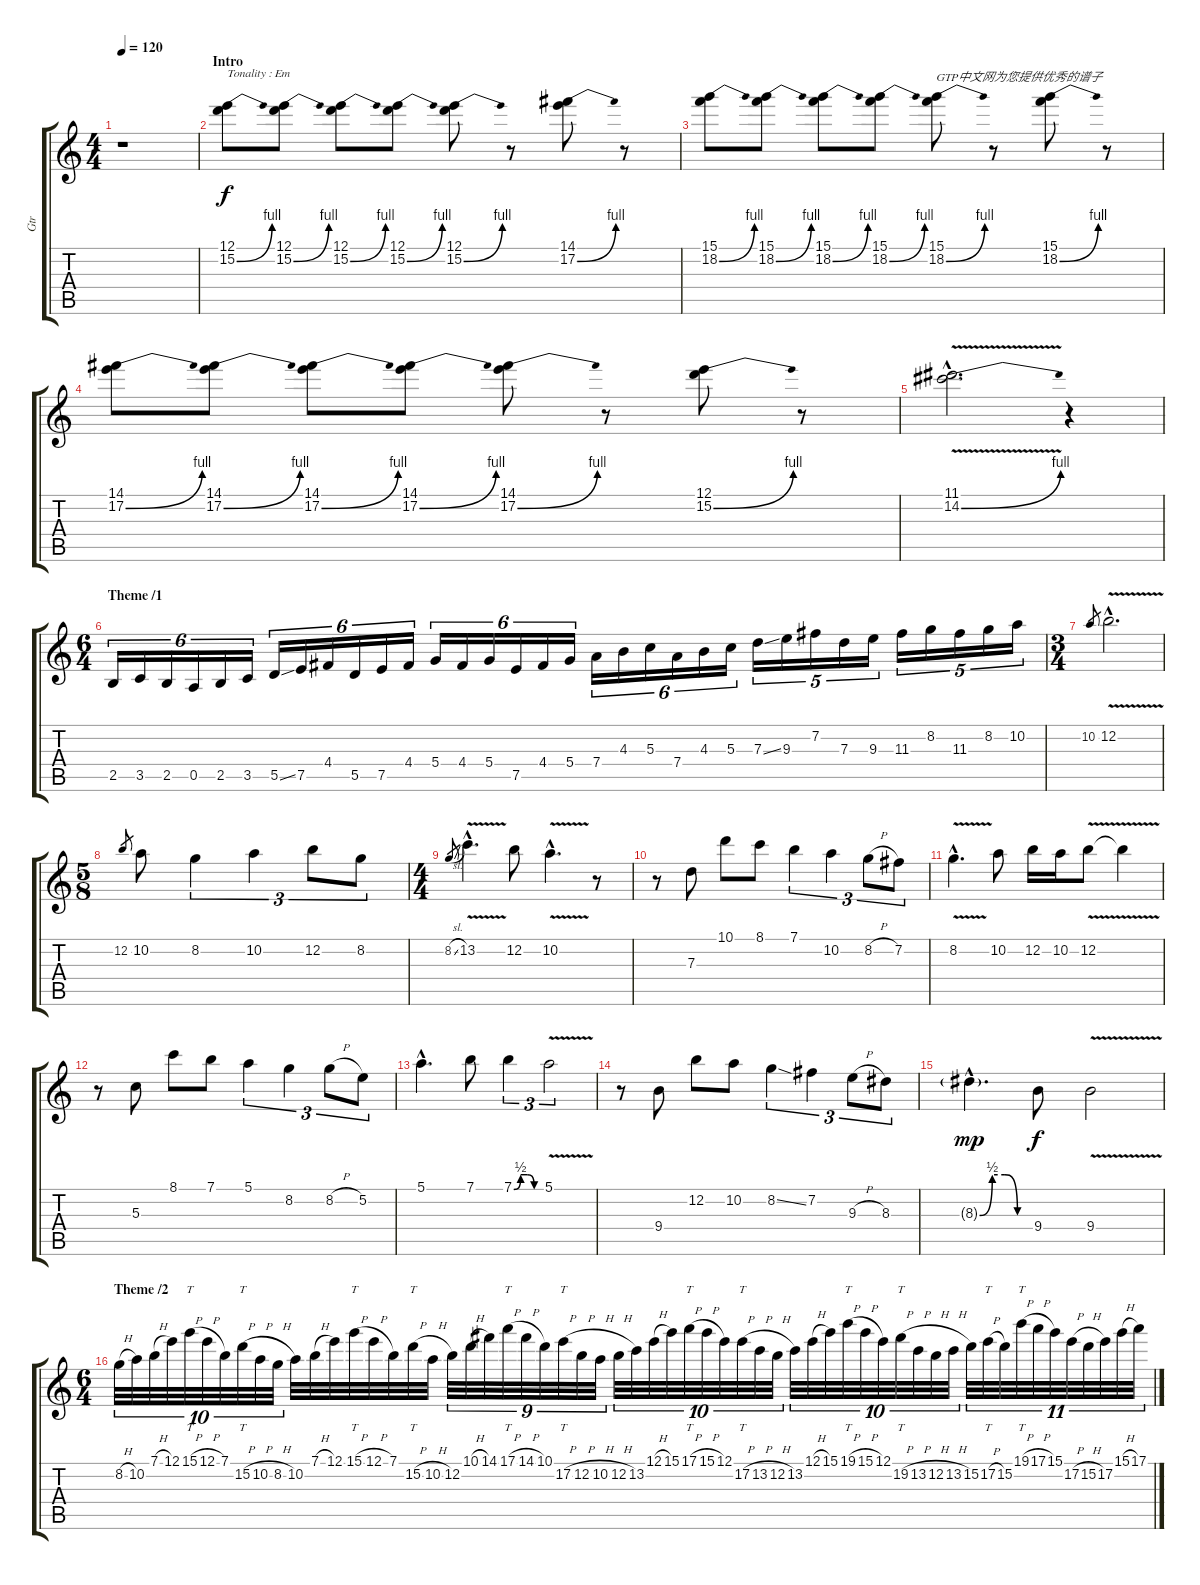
\track ("Gtr" "Gtr") {instrument overdrivenguitar}
\staff {score tabs}
\tuning (E4 B3 G3 D3 A2 E2) {hide}
\ts (4 4)
\tempo 120
\clef g2
\ks c
r.1{dy f instrument overdrivenguitar} |
\section ("" "Intro")
(12.1 15.2{be (bend 0 0 60 4)}).8{txt "Tonality : Em"} (12.1 15.2{be (bend 0 0 60 4)}).8 (12.1 15.2{be (bend 0 0 60 4)}).8 (12.1 15.2{be (bend 0 0 60 4)}).8 (12.1 15.2{be (bend 0 0 60 4)}).8 r.8 (14.1 17.2{be (bend 0 0 60 4)}).8 r.8 |
(15.1 18.2{be (bend 0 0 60 4)}).8 (15.1 18.2{be (bend 0 0 60 4)}).8 (15.1 18.2{be (bend 0 0 60 4)}).8 (15.1 18.2{be (bend 0 0 60 4)}).8 (15.1 18.2{be (bend 0 0 60 4)}).8{txt "GTP中文网为您提供优秀的谱子"} r.8 (15.1 18.2{be (bend 0 0 60 4)}).8 r.8 |
(14.1 17.2{be (bend 0 0 60 4)}).8 (14.1 17.2{be (bend 0 0 60 4)}).8 (14.1 17.2{be (bend 0 0 60 4)}).8 (14.1 17.2{be (bend 0 0 60 4)}).8 (14.1 17.2{be (bend 0 0 60 4)}).8 r.8 (12.1 15.2{be (bend 0 0 60 4)}).8 r.8 |
(11.1{v hac} 14.2{be (bend 0 0 60 4) v hac}).2{d} r.4 |
\ts (6 4)
\section ("" "Theme /1")
2.5.16{tu (6 4)} 3.5.16{tu (6 4)} 2.5.16{tu (6 4)} 0.5.16{tu (6 4)} 2.5.16{tu (6 4)} 3.5.16{tu (6 4)} 5.5{ss}.16{tu (6 4)} 7.5.16{tu (6 4)} 4.4.16{tu (6 4)} 5.5.16{tu (6 4)} 7.5.16{tu (6 4)} 4.4.16{tu (6 4)} 5.4.16{tu (6 4)} 4.4.16{tu (6 4)} 5.4.16{tu (6 4)} 7.5.16{tu (6 4)} 4.4.16{tu (6 4)} 5.4.16{tu (6 4)} 7.4.16{tu (6 4)} 4.3.16{tu (6 4)} 5.3.16{tu (6 4)} 7.4.16{tu (6 4)} 4.3.16{tu (6 4)} 5.3.16{tu (6 4)} 7.3{ss}.16{tu (5 4)} 9.3.16{tu (5 4)} 7.2.16{tu (5 4)} 7.3.16{tu (5 4)} 9.3.16{tu (5 4)} 11.3.16{tu (5 4)} 8.2.16{tu (5 4)} 11.3.16{tu (5 4)} 8.2.16{tu (5 4)} 10.2.16{tu (5 4)} |
\ts (3 4)
10.2.8{gr} 12.2{v hac}.2{d} |
\ts (5 8)
12.2.8{gr} 10.2.8 8.2.4{tu (3 2)} 10.2.4{tu (3 2)} 12.2.8{tu (3 2)} 8.2.8{tu (3 2)} |
\ts (4 4)
8.2{sl}.8{gr} 13.2{v hac}.4{d} 12.2.8 10.2{v hac}.4{d} r.8 |
r.8 7.3.8 10.1.8 8.1.8 7.1.4{tu (3 2)} 10.2.4{tu (3 2)} 8.2{h}.8{tu (3 2)} 7.2.8{tu (3 2)} |
8.2{v hac}.4{d} 10.2.8 12.2.16 10.2.16 12.2{v}.8 12.2{t}.4 |
r.8 5.3.8 8.1.8 7.1.8 5.1.4{tu (3 2)} 8.2.4{tu (3 2)} 8.2{h}.8{tu (3 2)} 5.2.8{tu (3 2)} |
5.1{hac}.4{d} 7.1.8 7.1{be (custom 0 0 15 2 30 2 45 0 60 0)}.4{tu (3 2)} 5.1{v}.2{tu (3 2)} |
r.8 9.4.8 12.2.8 10.2.8 8.2{ss}.4{tu (3 2)} 7.2.4{tu (3 2)} 9.3{h}.8{tu (3 2)} 8.3.8{tu (3 2)} |
8.3{be (custom 0 0 15 2 30 2 45 0 60 0) g hac}.4{d dy mp} 9.4.8{dy f} 9.4{v}.2 |
\ts (6 4)
\section ("" "Theme /2")
8.2{h}.32{tu (10 8)} 10.2.32{tu (10 8)} 7.1{h}.32{tu (10 8)} 12.1.32{tu (10 8)} 15.1{h}.32{tt tu (10 8)} 12.1{h}.32{tu (10 8)} 7.1.32{tu (10 8)} 15.2{h}.32{tt tu (10 8)} 10.2{h}.32{tu (10 8)} 8.2{h}.32{tu (10 8)} 10.2.32 7.1{h}.32 12.1.32 15.1{h}.32{tt} 12.1{h}.32 7.1.32 15.2{h}.32{tt} 10.2{h}.32 12.2.32{tu (9 8)} 10.1{h}.32{tu (9 8)} 14.1.32{tu (9 8)} 17.1{h}.32{tt tu (9 8)} 14.1{h}.32{tu (9 8)} 10.1.32{tu (9 8)} 17.2{h}.32{tt tu (9 8)} 12.2{h}.32{tu (9 8)} 10.2{h}.32{tu (9 8)} 12.2{h}.32{tu (10 8)} 13.2.32{tu (10 8)} 12.1{h}.32{tu (10 8)} 15.1.32{tu (10 8)} 17.1{h}.32{tt tu (10 8)} 15.1{h}.32{tu (10 8)} 12.1.32{tu (10 8)} 17.2{h}.32{tt tu (10 8)} 13.2{h}.32{tu (10 8)} 12.2{h}.32{tu (10 8)} 13.2.32{tu (10 8)} 12.1{h}.32{tu (10 8)} 15.1.32{tu (10 8)} 19.1{h}.32{tt tu (10 8)} 15.1{h}.32{tu (10 8)} 12.1.32{tu (10 8)} 19.2{h}.32{tt tu (10 8)} 13.2{h}.32{tu (10 8)} 12.2{h}.32{tu (10 8)} 13.2{h}.32{tu (10 8)} 15.2.32{tu (11 8)} 17.2{h}.32{tt tu (11 8)} 15.2.32{tu (11 8)} 19.1{h}.32{tt tu (11 8)} 17.1{h}.32{tu (11 8)} 15.1.32{tu (11 8)} 17.2{h}.32{tu (11 8)} 15.2{h}.32{tu (11 8)} 17.2.32{tu (11 8)} 15.1{h}.32{tu (11 8)} 17.1.32{tu (11 8)}
